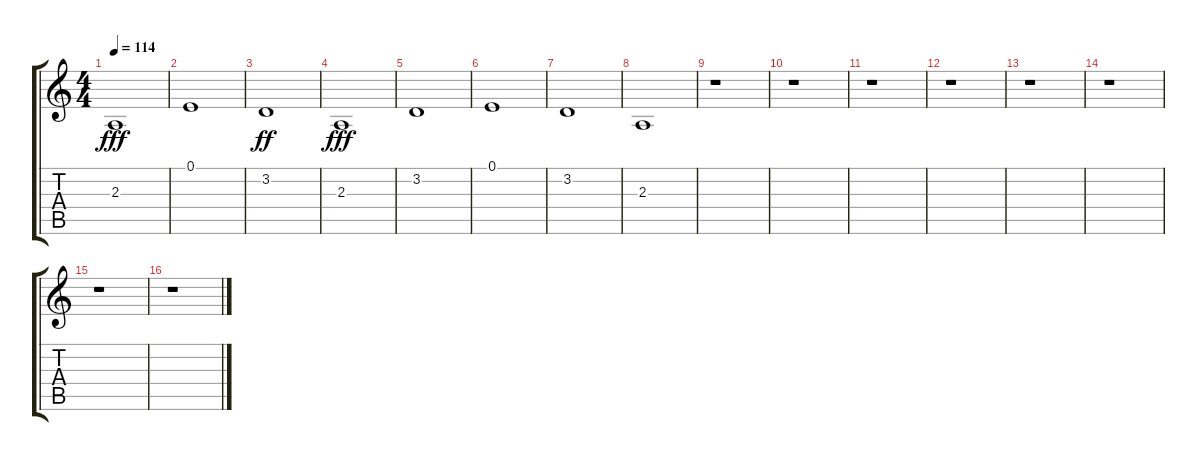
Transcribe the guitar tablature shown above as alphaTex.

\track "" {instrument pad6metallic}
\staff {score tabs}
\tuning (E4 B3 G3 D3 A2 E2) {hide}
\ts (4 4)
\tempo 114
\clef g2
\ks c
2.3.1{dy fff} |
0.1.1 |
3.2.1{dy ff} |
2.3.1{dy fff} |
3.2.1 |
0.1.1 |
3.2.1 |
2.3.1 |
r.1 |
r.1 |
r.1 |
r.1 |
r.1 |
r.1 |
r.1 |
r.1
